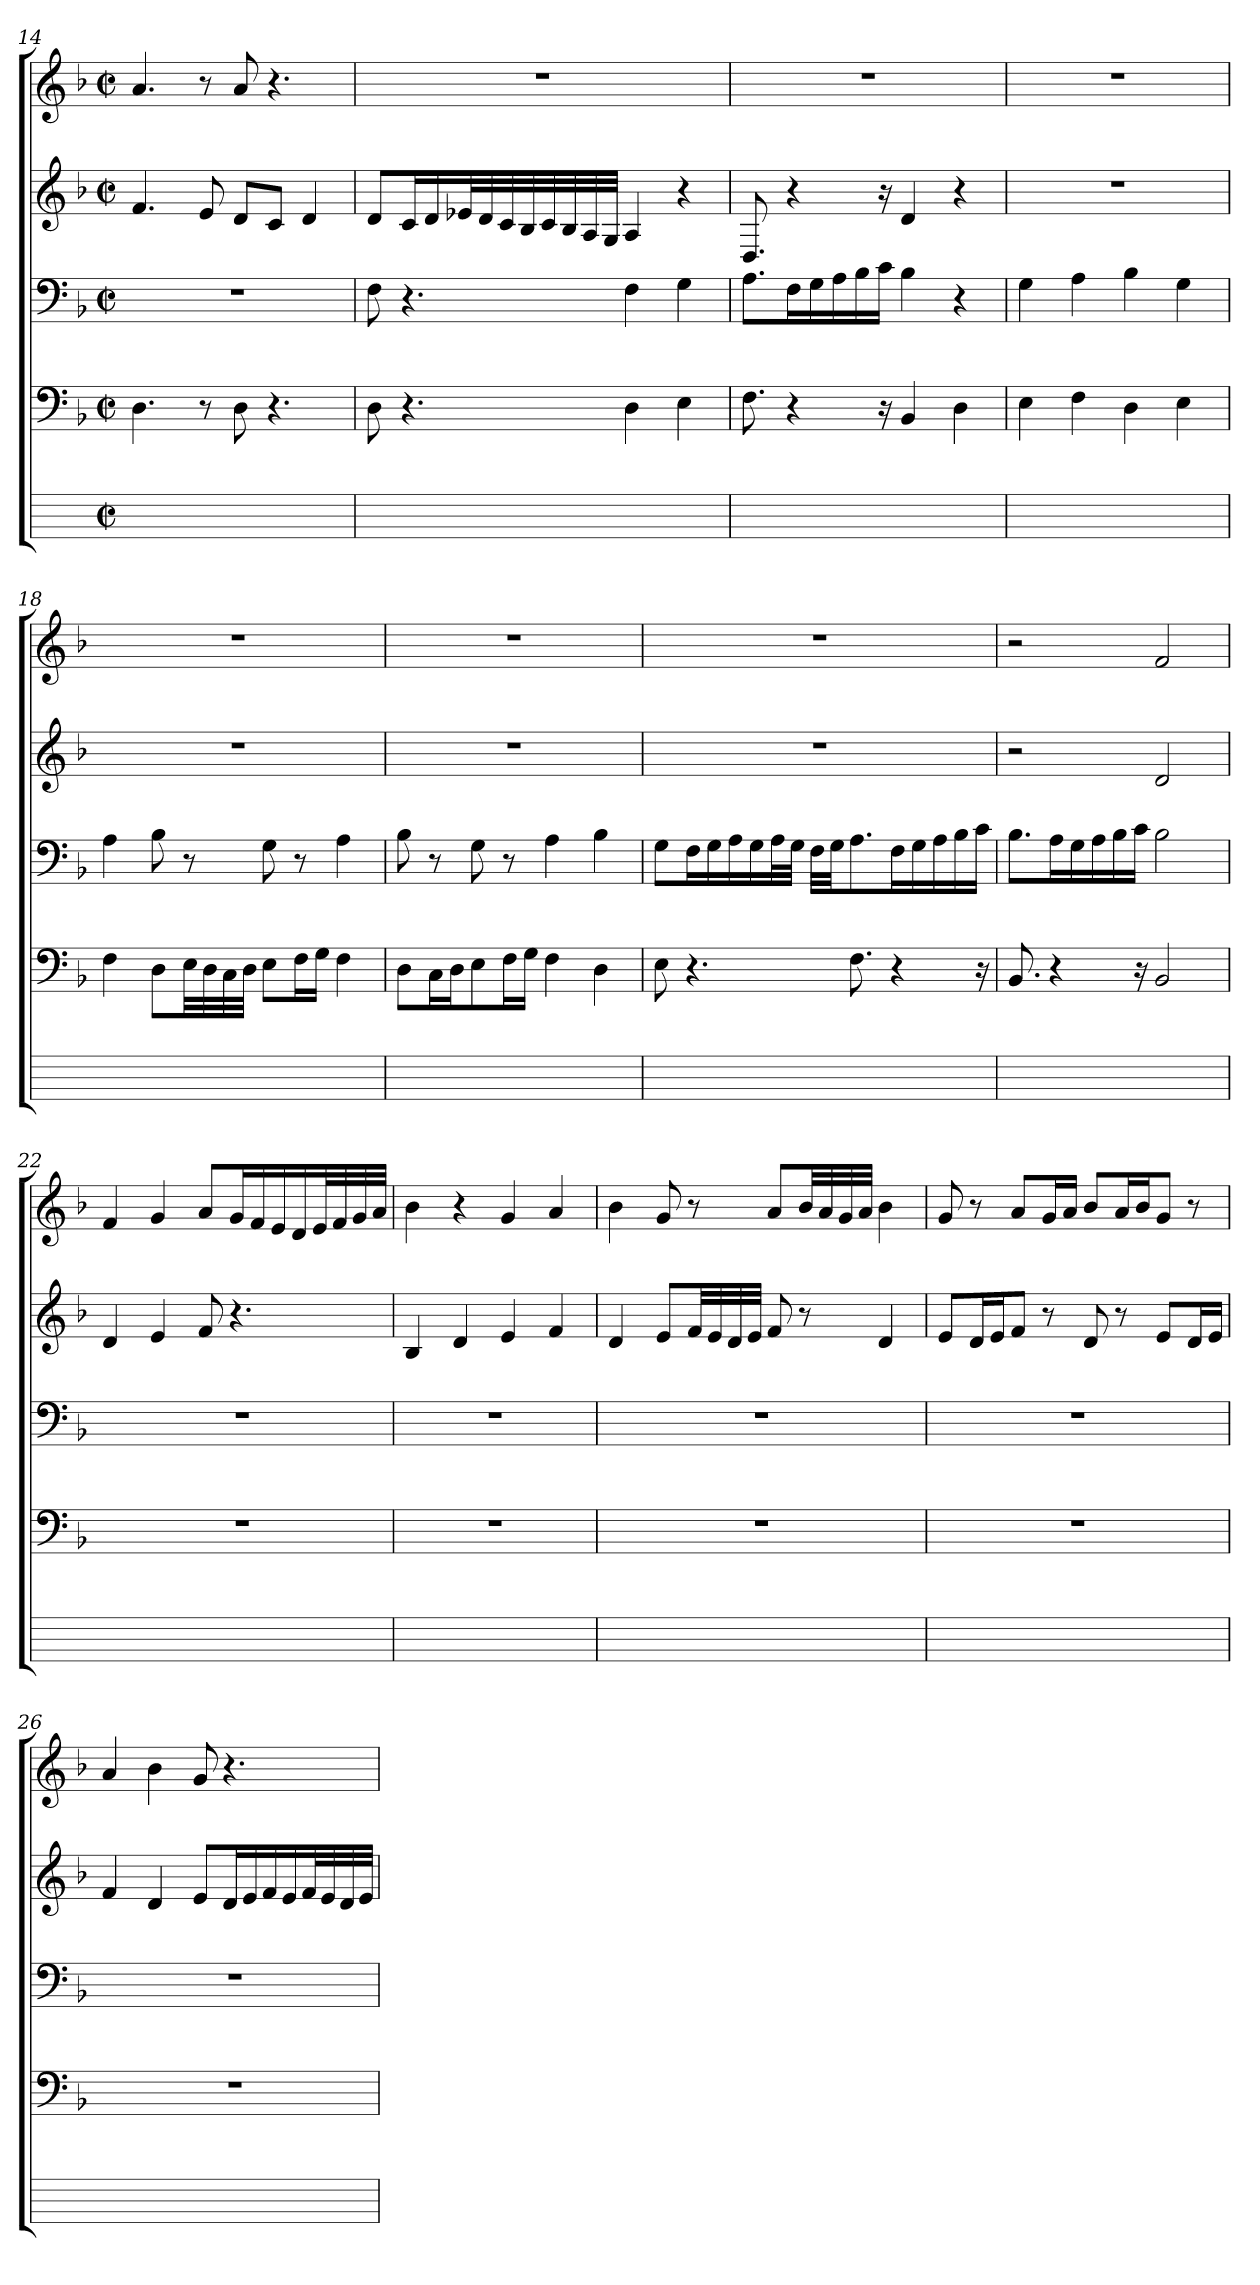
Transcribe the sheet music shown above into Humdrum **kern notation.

**kern	**kern	**kern	**kern	**kern
*part5	*part4	*part3	*part2	*part1
*staff5	*staff4	*staff3	*staff2	*staff1
*	*clefF4	*clefF4	*clefG2	*clefG2
*	*k[b-]	*k[b-]	*k[b-]	*k[b-]
*	*F:	*F:	*F:	*F:
*M2/2	*M2/2	*M2/2	*M2/2	*M2/2
*met(c|)	*met(c|)	*met(c|)	*met(c|)	*met(c|)
=14	=14	=14	=14	=14
1ryy	4.D	1r	4.f	4.a
.	8r	.	8e	8r
.	8Di	.	8dL	8ai
.	4.r	.	8cJ	4.r
.	.	.	4d	.
=15	=15	=15	=15	=15
1ryy	8D	8F	8diL	1r
.	4.r	4.r	16cjL	.
.	.	.	16dj	.
.	.	.	32e-XZL	.
.	.	.	32dj	.
.	.	.	32cj	.
.	.	.	32B-j	.
.	.	.	32ci	.
.	.	.	32B-j	.
.	.	.	32Aj	.
.	.	.	32GjJJJ	.
.	4Di	4Fi	4A	.
.	4E	4G	4r	.
=16	=16	=16	=16	=16
1ryy	8.F	8.AL	8.D	1r
.	4r	16FjL	4r	.
.	.	16Gj	.	.
.	.	16Aj	.	.
.	.	16B-j	.	.
.	16r	16cjJJ	16r	.
.	4BB-	4B-	4d	.
.	4D	4r	4r	.
=17	=17	=17	=17	=17
1ryy	4E	4G	1r	1r
.	4F	4A	.	.
.	4D	4B-	.	.
.	4E	4G	.	.
=18	=18	=18	=18	=18
1ryy	4F	4A	1r	1r
.	8DL	8B-	.	.
.	32EjLL	8r	.	.
.	32Dj	.	.	.
.	32Cj	.	.	.
.	32DjJJJ	.	.	.
.	8EL	8G	.	.
.	16FjL	8r	.	.
.	16GjJJ	.	.	.
.	4F	4A	.	.
=19	=19	=19	=19	=19
1ryy	8DL	8B-	1r	1r
.	16CjL	8r	.	.
.	16DjJ	.	.	.
.	8E	8G	.	.
.	16FjL	8r	.	.
.	16GjJJ	.	.	.
.	4F	4A	.	.
.	4D	4B-	.	.
=20	=20	=20	=20	=20
1ryy	8E	8GL	1r	1r
.	4.r	16FjL	.	.
.	.	16Gj	.	.
.	.	16Aj	.	.
.	.	16Gj	.	.
.	.	32AZL	.	.
.	.	32GjJJJ	.	.
.	.	32FjLLL	.	.
.	.	32GjJJ	.	.
.	8.F	8.A	.	.
.	4r	16FjL	.	.
.	.	16Gj	.	.
.	.	16Aj	.	.
.	.	16B-j	.	.
.	16r	16cjJJ	.	.
=21	=21	=21	=21	=21
1ryy	8.BB-	8.B-L	2r	2r
.	4r	16AjL	.	.
.	.	16Gj	.	.
.	.	16Aj	.	.
.	.	16B-j	.	.
.	16r	16cjJJ	.	.
.	2BB-i	2B-i	2d	2f
=22	=22	=22	=22	=22
1ryy	1r	1r	4di	4fi
.	.	.	4e	4g
.	.	.	8f	8aL
.	.	.	4.r	16gjL
.	.	.	.	16fj
.	.	.	.	16ej
.	.	.	.	16dj
.	.	.	.	32ejL
.	.	.	.	32fj
.	.	.	.	32gj
.	.	.	.	32ajJJJ
=23	=23	=23	=23	=23
1ryy	1r	1r	4B-	4b-
.	.	.	4d	4r
.	.	.	4e	4g
.	.	.	4f	4a
=24	=24	=24	=24	=24
1ryy	1r	1r	4d	4b-
.	.	.	8eL	8g
.	.	.	32fjLL	8r
.	.	.	32ej	.
.	.	.	32dj	.
.	.	.	32ejJJJ	.
.	.	.	8f	8aL
.	.	.	8r	32b-jLL
.	.	.	.	32aj
.	.	.	.	32gj
.	.	.	.	32ajJJJ
.	.	.	4d	4b-
=25	=25	=25	=25	=25
1ryy	1r	1r	8eL	8g
.	.	.	16djL	8r
.	.	.	16ejJ	.
.	.	.	8fJ	8aL
.	.	.	8r	16gjL
.	.	.	.	16ajJJ
.	.	.	8d	8b-L
.	.	.	8r	16ajL
.	.	.	.	16b-jJ
.	.	.	8eL	8gJ
.	.	.	16djL	8r
.	.	.	16ejJJ	.
=26	=26	=26	=26	=26
1ryy	1r	1r	4f	4a
.	.	.	4d	4b-
.	.	.	8eL	8g
.	.	.	16djL	4.r
.	.	.	16ej	.
.	.	.	16fj	.
.	.	.	16ej	.
.	.	.	32fjL	.
.	.	.	32ej	.
.	.	.	32dj	.
.	.	.	32ejJJJ	.
=	=	=	=	=
*-	*-	*-	*-	*-
